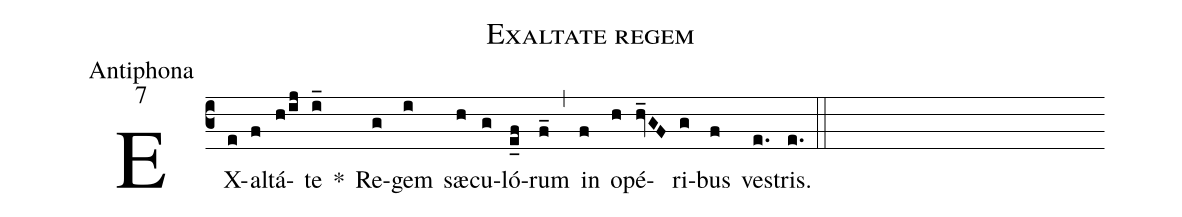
name: Exaltate regem;
office-part: Antiphona;
mode: 7;
%%
(c3)
EX(e)al(f)tá(h/ij)te(i_) *()
Re(g)gem(i) sæ(h)cu(g)ló(e_f)rum(f_) (,)
in(f) o(h)pé(hv_GF)ri(g)bus(f) ves(e.)tris.(e.) (::)
